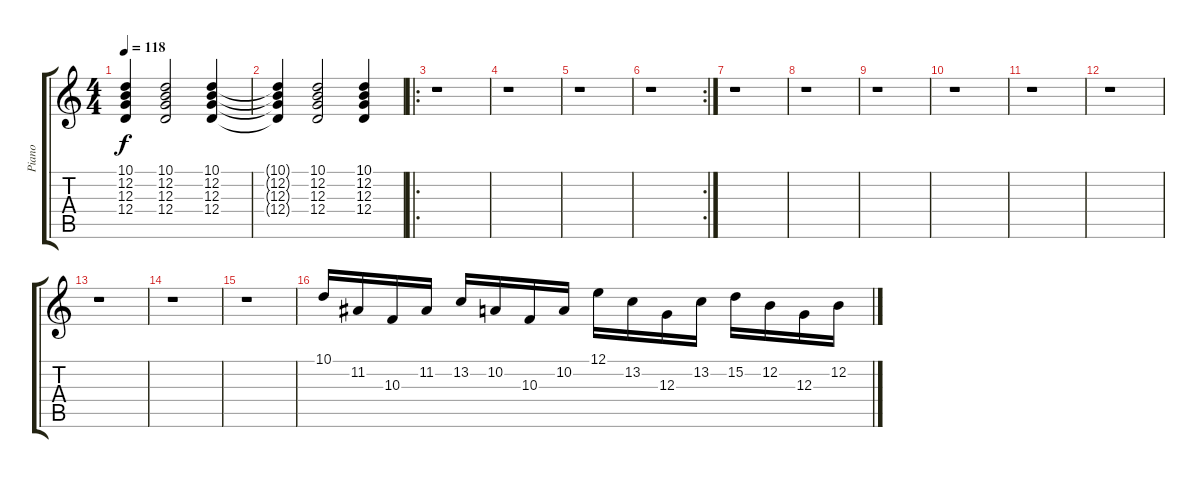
\track ("Piano" "Piano") {instrument brightacousticpiano}
\staff {score tabs}
\tuning (E4 B3 G3 D3 A2 E2) {hide}
\ts (4 4)
\tempo 118
\clef g2
\ks c
(10.1{t} 12.2{t} 12.3{t} 12.4{t}).4{dy f} (10.1 12.2 12.3 12.4).2 (10.1 12.2 12.3 12.4).4 |
(10.1{t} 12.2{t} 12.3{t} 12.4{t}).4 (10.1 12.2 12.3 12.4).2 (10.1 12.2 12.3 12.4).4 |
\ro
r.1 |
r.1 |
r.1 |
\rc 2
r.1 |
r.1 |
r.1 |
r.1 |
r.1 |
r.1 |
r.1 |
r.1 |
r.1 |
r.1 |
10.1.16 11.2.16 10.3.16 11.2.16 13.2.16 10.2.16 10.3.16 10.2.16 12.1.16 13.2.16 12.3.16 13.2.16 15.2.16 12.2.16 12.3.16 12.2.16
